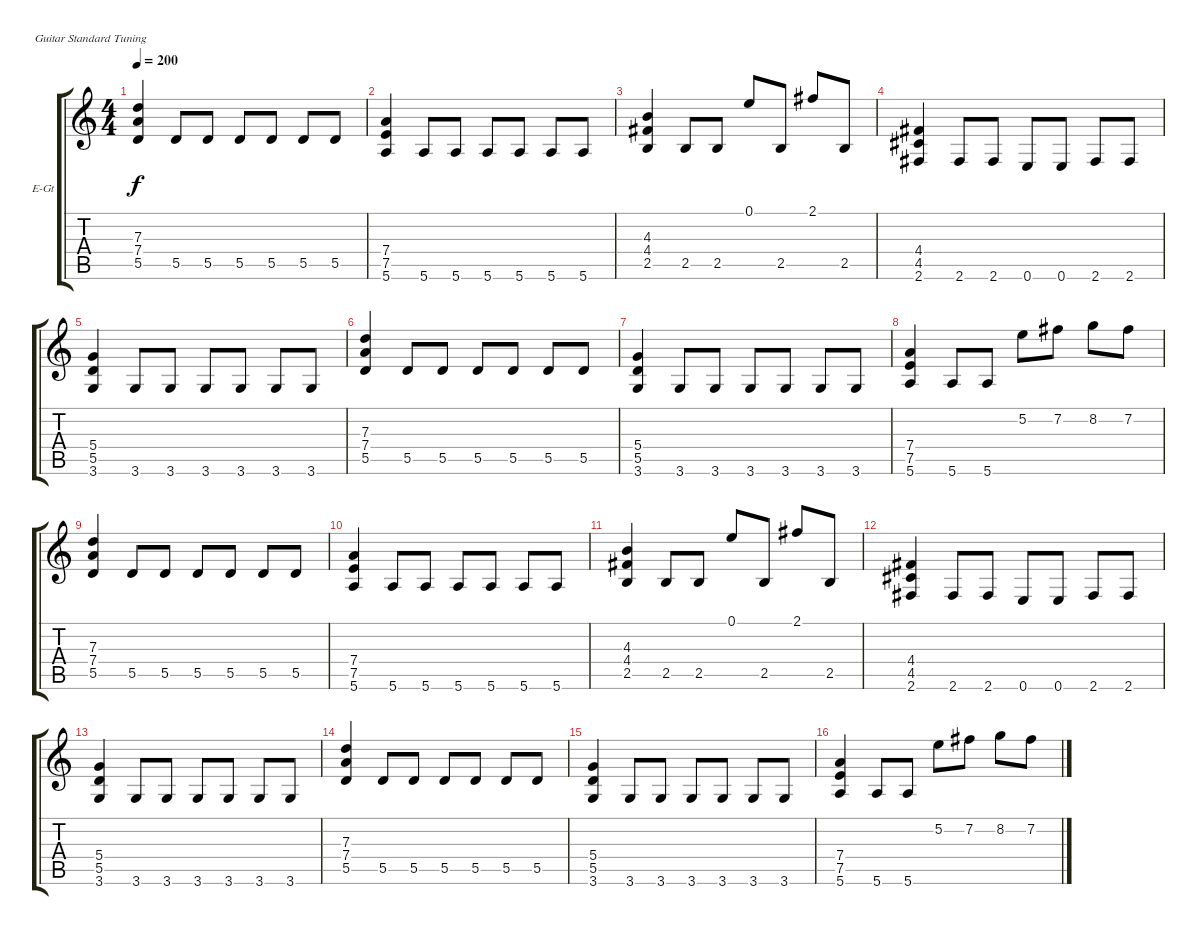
\bracketExtendMode groupsimilarinstruments
\firstSystemTrackNameOrientation horizontal
\otherSystemsTrackNameOrientation horizontal
\track ("Second Guitar" "E-Gt") {instrument overdrivenguitar}
\staff {score tabs}
\tuning (E4 B3 G3 D3 A2 E2)
\ts (4 4)
\tempo 200
\clef g2
\ks c
(7.3 7.4 5.5).4{dy f} 5.5.8 5.5.8 5.5.8 5.5.8 5.5.8 5.5.8 |
(7.4 7.5 5.6).4 5.6.8 5.6.8 5.6.8 5.6.8 5.6.8 5.6.8 |
(4.3 4.4 2.5).4 2.5.8 2.5.8 0.1.8 2.5.8 2.1.8 2.5.8 |
(4.4 4.5 2.6).4 2.6.8 2.6.8 0.6.8 0.6.8 2.6.8 2.6.8 |
(5.4 5.5 3.6).4 3.6.8 3.6.8 3.6.8 3.6.8 3.6.8 3.6.8 |
(7.3 7.4 5.5).4 5.5.8 5.5.8 5.5.8 5.5.8 5.5.8 5.5.8 |
(5.4 5.5 3.6).4 3.6.8 3.6.8 3.6.8 3.6.8 3.6.8 3.6.8 |
(7.4 7.5 5.6).4 5.6.8 5.6.8 5.2.8 7.2.8 8.2.8 7.2.8 |
(7.3 7.4 5.5).4 5.5.8 5.5.8 5.5.8 5.5.8 5.5.8 5.5.8 |
(7.4 7.5 5.6).4 5.6.8 5.6.8 5.6.8 5.6.8 5.6.8 5.6.8 |
(4.3 4.4 2.5).4 2.5.8 2.5.8 0.1.8 2.5.8 2.1.8 2.5.8 |
(4.4 4.5 2.6).4 2.6.8 2.6.8 0.6.8 0.6.8 2.6.8 2.6.8 |
(5.4 5.5 3.6).4 3.6.8 3.6.8 3.6.8 3.6.8 3.6.8 3.6.8 |
(7.3 7.4 5.5).4 5.5.8 5.5.8 5.5.8 5.5.8 5.5.8 5.5.8 |
(5.4 5.5 3.6).4 3.6.8 3.6.8 3.6.8 3.6.8 3.6.8 3.6.8 |
(7.4 7.5 5.6).4 5.6.8 5.6.8 5.2.8 7.2.8 8.2.8 7.2.8
